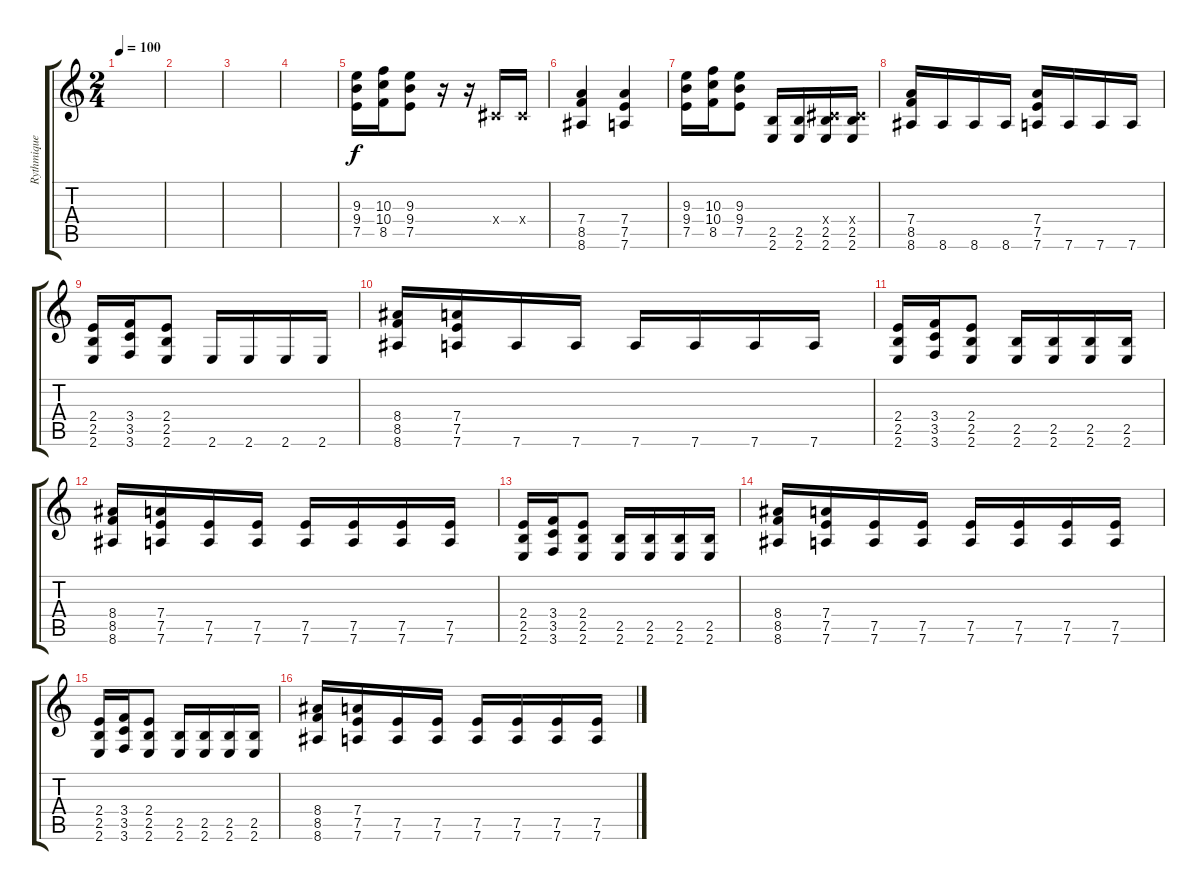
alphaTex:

\track ("Rythmique 1" "Rythmique ") {instrument distortionguitar}
\staff {score tabs}
\tuning (E4 B3 G3 D3 A2 D2) {hide}
\ts (2 4)
\tempo 100
\clef g2
\ks c
|
|
|
|
(9.3 9.4 7.5).16 (10.3 10.4 8.5).16 (9.3 9.4 7.5).8 r.16 r.16 -1.4{x}.16 -1.4{x}.16 |
(7.4 8.5 8.6).4 (7.4 7.5 7.6).4 |
(9.3 9.4 7.5).16 (10.3 10.4 8.5).16 (9.3 9.4 7.5).8 (2.5 2.6).16 (2.5 2.6).16 (-1.4{x} 2.5 2.6).16 (-1.4{x} 2.5 2.6).16 |
(7.4 8.5 8.6).16 8.6.16 8.6.16 8.6.16 (7.4 7.5 7.6).16 7.6.16 7.6.16 7.6.16 |
(2.4 2.5 2.6).16 (3.4 3.5 3.6).16 (2.4 2.5 2.6).8 2.6.16 2.6.16 2.6.16 2.6.16 |
(8.4 8.5 8.6).16 (7.4 7.5 7.6).16 7.6.16 7.6.16 7.6.16 7.6.16 7.6.16 7.6.16 |
(2.4 2.5 2.6).16 (3.4 3.5 3.6).16 (2.4 2.5 2.6).8 (2.5 2.6).16 (2.5 2.6).16 (2.5 2.6).16 (2.5 2.6).16 |
(8.4 8.5 8.6).16 (7.4 7.5 7.6).16 (7.5 7.6).16 (7.5 7.6).16 (7.5 7.6).16 (7.5 7.6).16 (7.5 7.6).16 (7.5 7.6).16 |
(2.4 2.5 2.6).16 (3.4 3.5 3.6).16 (2.4 2.5 2.6).8 (2.5 2.6).16 (2.5 2.6).16 (2.5 2.6).16 (2.5 2.6).16 |
(8.4 8.5 8.6).16 (7.4 7.5 7.6).16 (7.5 7.6).16 (7.5 7.6).16 (7.5 7.6).16 (7.5 7.6).16 (7.5 7.6).16 (7.5 7.6).16 |
(2.4 2.5 2.6).16 (3.4 3.5 3.6).16 (2.4 2.5 2.6).8 (2.5 2.6).16 (2.5 2.6).16 (2.5 2.6).16 (2.5 2.6).16 |
(8.4 8.5 8.6).16 (7.4 7.5 7.6).16 (7.5 7.6).16 (7.5 7.6).16 (7.5 7.6).16 (7.5 7.6).16 (7.5 7.6).16 (7.5 7.6).16
